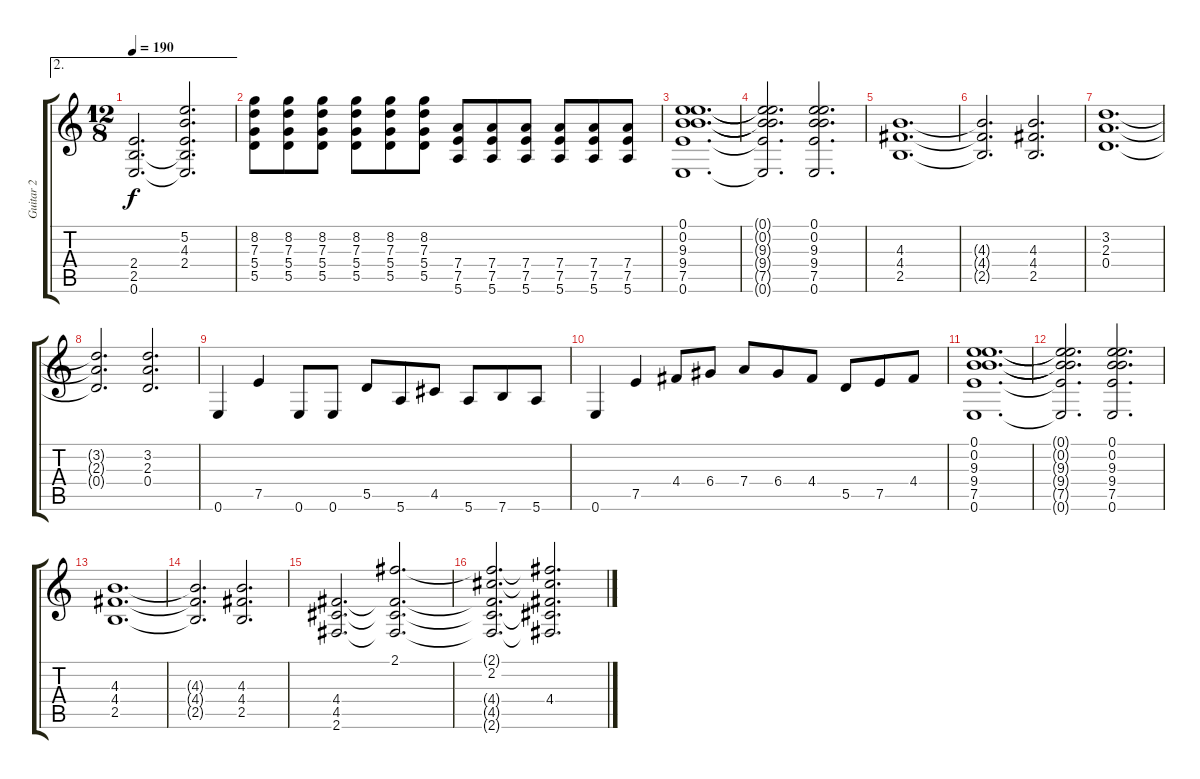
\track ("Guitar 2" "Guitar 2") {instrument distortionguitar}
\staff {score tabs}
\tuning (E4 B3 G3 D3 A2 E2) {hide}
\ae 2
\ts (12 8)
\tempo 190
\clef g2
\ks c
(2.4 2.5 0.6).2{d dy f} (5.2 4.3 2.4 2.5{t} 0.6{t}).2{d} |
(8.2 7.3 5.4 5.5).8 (8.2 7.3 5.4 5.5).8 (8.2 7.3 5.4 5.5).8 (8.2 7.3 5.4 5.5).8 (8.2 7.3 5.4 5.5).8 (8.2 7.3 5.4 5.5).8 (7.4 7.5 5.6).8 (7.4 7.5 5.6).8 (7.4 7.5 5.6).8 (7.4 7.5 5.6).8 (7.4 7.5 5.6).8 (7.4 7.5 5.6).8 |
(0.1 0.2 9.3 9.4 7.5 0.6).1{d} |
(0.1{t} 0.2{t} 9.3{t} 9.4{t} 7.5{t} 0.6{t}).2{d} (0.1 0.2 9.3 9.4 7.5 0.6).2{d} |
(4.3 4.4 2.5).1{d} |
(4.3{t} 4.4{t} 2.5{t}).2{d} (4.3 4.4 2.5).2{d} |
(3.2 2.3 0.4).1{d} |
(3.2{t} 2.3{t} 0.4{t}).2{d} (3.2 2.3 0.4).2{d} |
0.6.4 7.5.4 0.6.8 0.6.8 5.5.8 5.6.8 4.5.8 5.6.8 7.6.8 5.6.8 |
0.6.4 7.5.4 4.4.8 6.4.8 7.4.8 6.4.8 4.4.8 5.5.8 7.5.8 4.4.8 |
(0.1 0.2 9.3 9.4 7.5 0.6).1{d} |
(0.1{t} 0.2{t} 9.3{t} 9.4{t} 7.5{t} 0.6{t}).2{d} (0.1 0.2 9.3 9.4 7.5 0.6).2{d} |
(4.3 4.4 2.5).1{d} |
(4.3{t} 4.4{t} 2.5{t}).2{d} (4.3 4.4 2.5).2{d} |
(4.4 4.5 2.6).2{d} (2.1 4.4{t} 4.5{t} 2.6{t}).2{d} |
(2.1{t} 2.2 4.4{t} 4.5{t} 2.6{t}).2{d} (2.1{t} 2.2{t} 4.4 4.5{t} 2.6{t}).2{d}
